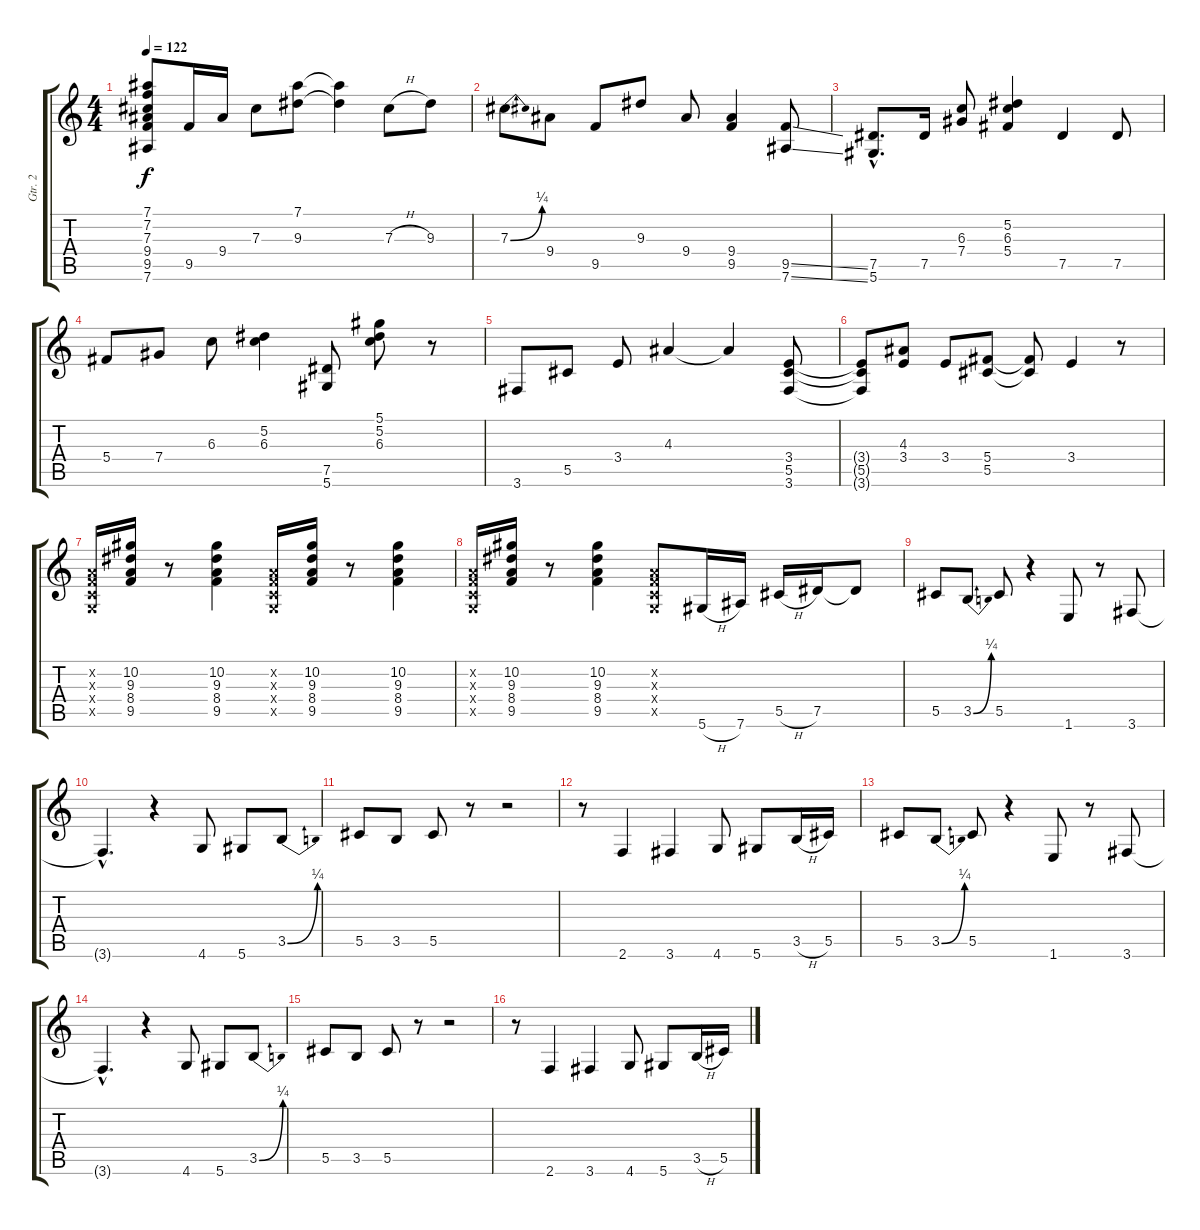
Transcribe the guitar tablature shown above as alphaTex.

\track ("Gtr. 2" "Gtr. 2") {instrument distortionguitar}
\staff {score tabs}
\tuning (Eb4 Bb3 Gb3 Db3 Ab2 Eb2) {hide}
\ts (4 4)
\tempo 122
\clef g2
\ks c
(7.1 7.2 7.3 9.4 9.5 7.6).8{dy f} 9.5.16 9.4.16 7.3.8 (7.1 9.3).8 (7.1{t} 9.3{t}).4 7.3{h}.8 9.3.8 |
7.3{be (bend 0 0 60 1)}.8 9.4.8 9.5.8 9.3.8 9.4.8 (9.4 9.5).4 (9.5{ss} 7.6{ss}).8 |
(7.5{hac} 5.6{hac}).8{d} 7.5.16 (6.3 7.4).8 (5.2 6.3 5.4).4 7.5.4 7.5.8 |
5.4.8 7.4.8 6.3.8 (5.2 6.3).4 (7.5 5.6).8 (5.1 5.2 6.3).8 r.8 |
3.6.8 5.5.8 3.4.8 4.3.4 4.3{t}.4 (3.4 5.5 3.6).8 |
(3.4{t} 5.5{t} 3.6{t}).8 (4.3 3.4).8 3.4.8 (5.4 5.5).8 (5.4{t} 5.5{t}).8 3.4.4 r.8 |
(-1.2{x} -1.3{x} -1.4{x} -1.5{x}).16 (10.2 9.3 8.4 9.5).16 r.8 (10.2 9.3 8.4 9.5).4 (-1.2{x} -1.3{x} -1.4{x} -1.5{x}).16 (10.2 9.3 8.4 9.5).16 r.8 (10.2 9.3 8.4 9.5).4 |
(-1.2{x} -1.3{x} -1.4{x} -1.5{x}).16 (10.2 9.3 8.4 9.5).16 r.8 (10.2 9.3 8.4 9.5).4 (-1.2{x} -1.3{x} -1.4{x} -1.5{x}).8 5.6{h}.16 7.6.16 5.5{h}.16 7.5.16 7.5{t}.8 |
5.5.8 3.5{be (bend 0 0 60 1)}.8 5.5.8 r.4 1.6.8 r.8 3.6.8 |
3.6{hac t}.4{d} r.4 4.6.8 5.6.8 3.5{be (bend 0 0 60 1)}.8 |
5.5.8 3.5.8 5.5.8 r.8 r.2 |
r.8 2.6.4 3.6.4 4.6.8 5.6.8 3.5{h}.16 5.5.16 |
5.5.8 3.5{be (bend 0 0 60 1)}.8 5.5.8 r.4 1.6.8 r.8 3.6.8 |
3.6{hac t}.4{d} r.4 4.6.8 5.6.8 3.5{be (bend 0 0 60 1)}.8 |
5.5.8 3.5.8 5.5.8 r.8 r.2 |
r.8 2.6.4 3.6.4 4.6.8 5.6.8 3.5{h}.16 5.5.16
